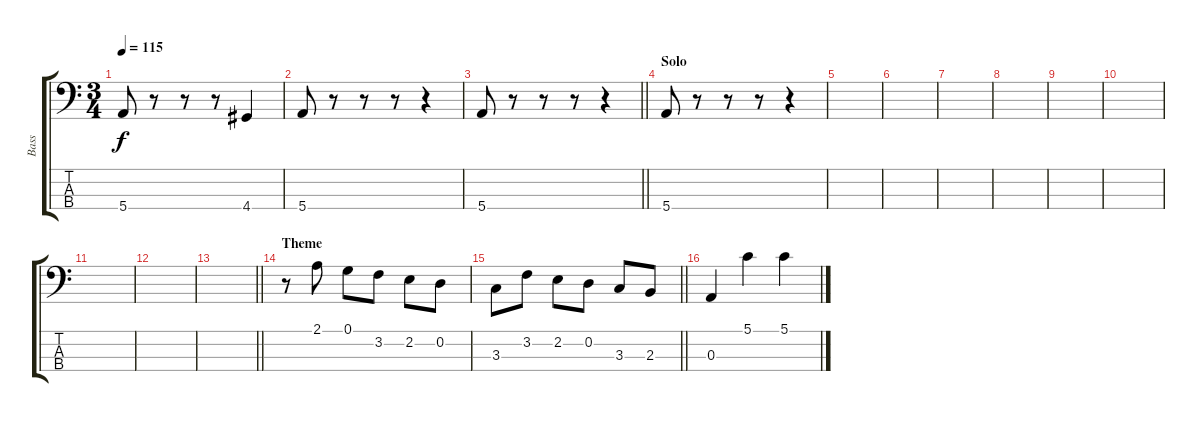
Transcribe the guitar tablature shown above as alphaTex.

\track ("Bass" "Bass") {instrument electricbassfinger}
\staff {score tabs}
\tuning (G2 D2 A1 E1) {hide}
\ts (3 4)
\tempo 115
\clef f4
\ks aminor
5.4.8{dy f} r.8 r.8 r.8 4.4.4 |
5.4.8 r.8 r.8 r.8 r.4 |
\barLineRight lightlight
5.4.8 r.8 r.8 r.8 r.4 |
\section ("" "Solo")
5.4.8 r.8 r.8 r.8 r.4 |
|
|
|
|
|
|
|
|
\barLineRight lightlight
|
\section ("" "Theme")
r.8 2.1.8 0.1.8 3.2.8 2.2.8 0.2.8 |
\barLineRight lightlight
3.3.8 3.2.8 2.2.8 0.2.8 3.3.8 2.3.8 |
0.3.4 5.1.4 5.1.4
